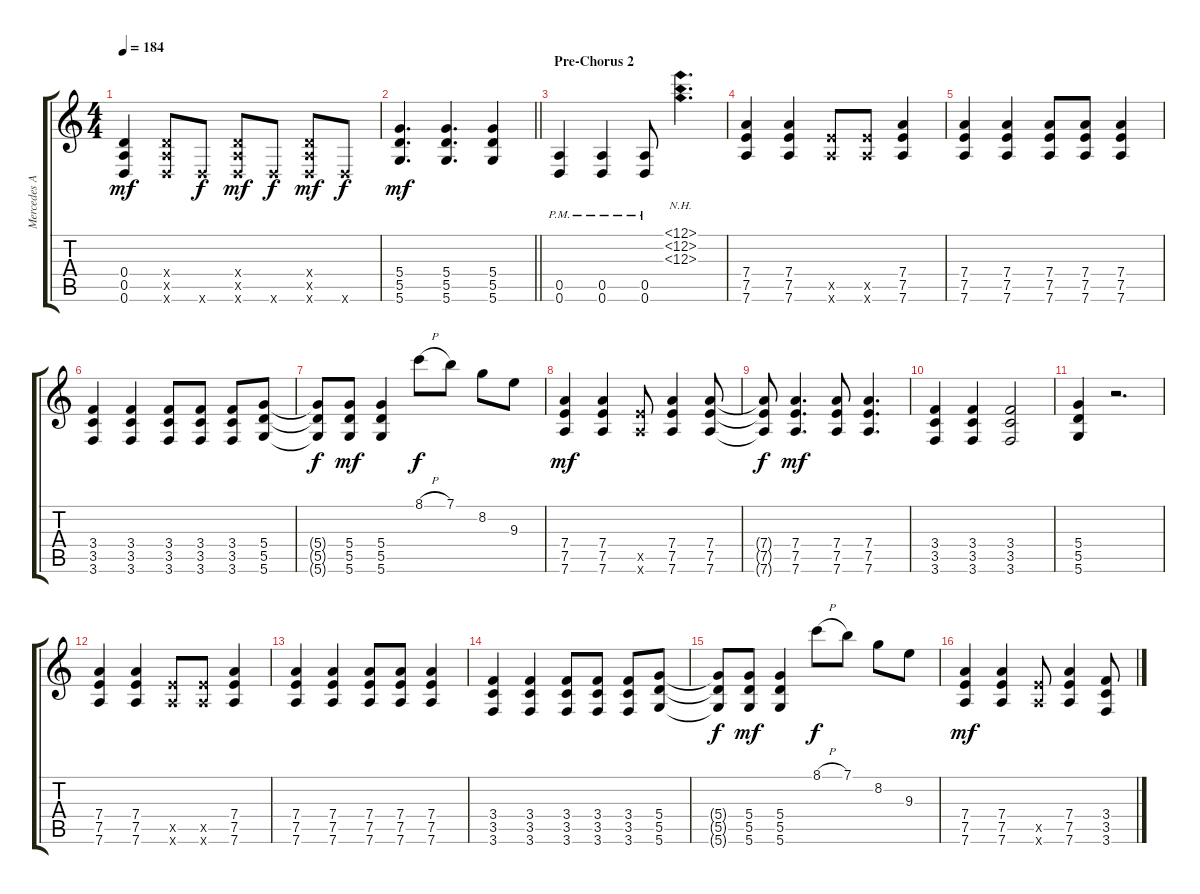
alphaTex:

\track ("Mercedes Arn-Horn (Lead Guitar)" "Mercedes A") {instrument distortionguitar}
\staff {score tabs}
\tuning (E4 B3 G3 D3 A2 D2) {hide}
\ts (4 4)
\tempo 184
\clef g2
\ks c
(0.4 0.5 0.6).4{dy mf} (0.4{x} 0.5{x} 0.6{x}).8 0.6{x}.8{dy f} (0.4{x} 0.5{x} 0.6{x}).8{dy mf} 0.6{x}.8{dy f} (0.4{x} 0.5{x} 0.6{x}).8{dy mf} 0.6{x}.8{dy f} |
\barLineRight lightlight
(5.4 5.5 5.6).4{d dy mf} (5.4 5.5 5.6).4{d} (5.4 5.5 5.6).4 |
\section ("" "Pre-Chorus 2")
(0.5 0.6{pm}).4 (0.5 0.6{pm}).4 (0.5 0.6{pm}).8 (12.1{nh} 12.2{nh} 12.3{nh}).4{d} |
(7.4 7.5 7.6).4 (7.4 7.5 7.6).4 (7.5{x} 7.6{x}).8 (7.5{x} 7.6{x}).8 (7.4 7.5 7.6).4 |
(7.4 7.5 7.6).4 (7.4 7.5 7.6).4 (7.4 7.5 7.6).8 (7.4 7.5 7.6).8 (7.4 7.5 7.6).4 |
(3.4 3.5 3.6).4 (3.4 3.5 3.6).4 (3.4 3.5 3.6).8 (3.4 3.5 3.6).8 (3.4 3.5 3.6).8 (5.4 5.5 5.6).8 |
(5.4{t} 5.5{t} 5.6{t}).8{dy f} (5.4 5.5 5.6).8{dy mf} (5.4 5.5 5.6).4 8.1{h}.8{dy f} 7.1.8 8.2.8 9.3.8 |
(7.4 7.5 7.6).4{dy mf} (7.4 7.5 7.6).4 (7.5{x} 7.6{x}).8 (7.4 7.5 7.6).4 (7.4 7.5 7.6).8 |
(7.4{t} 7.5{t} 7.6{t}).8{dy f} (7.4 7.5 7.6).4{d dy mf} (7.4 7.5 7.6).8 (7.4 7.5 7.6).4{d} |
(3.4 3.5 3.6).4 (3.4 3.5 3.6).4 (3.4 3.5 3.6).2 |
(5.4 5.5 5.6).4 r.2{d} |
(7.4 7.5 7.6).4 (7.4 7.5 7.6).4 (7.5{x} 7.6{x}).8 (7.5{x} 7.6{x}).8 (7.4 7.5 7.6).4 |
(7.4 7.5 7.6).4 (7.4 7.5 7.6).4 (7.4 7.5 7.6).8 (7.4 7.5 7.6).8 (7.4 7.5 7.6).4 |
(3.4 3.5 3.6).4 (3.4 3.5 3.6).4 (3.4 3.5 3.6).8 (3.4 3.5 3.6).8 (3.4 3.5 3.6).8 (5.4 5.5 5.6).8 |
(5.4{t} 5.5{t} 5.6{t}).8{dy f} (5.4 5.5 5.6).8{dy mf} (5.4 5.5 5.6).4 8.1{h}.8{dy f} 7.1.8 8.2.8 9.3.8 |
(7.4 7.5 7.6).4{dy mf} (7.4 7.5 7.6).4 (7.5{x} 7.6{x}).8 (7.4 7.5 7.6).4 (3.4 3.5 3.6).8
